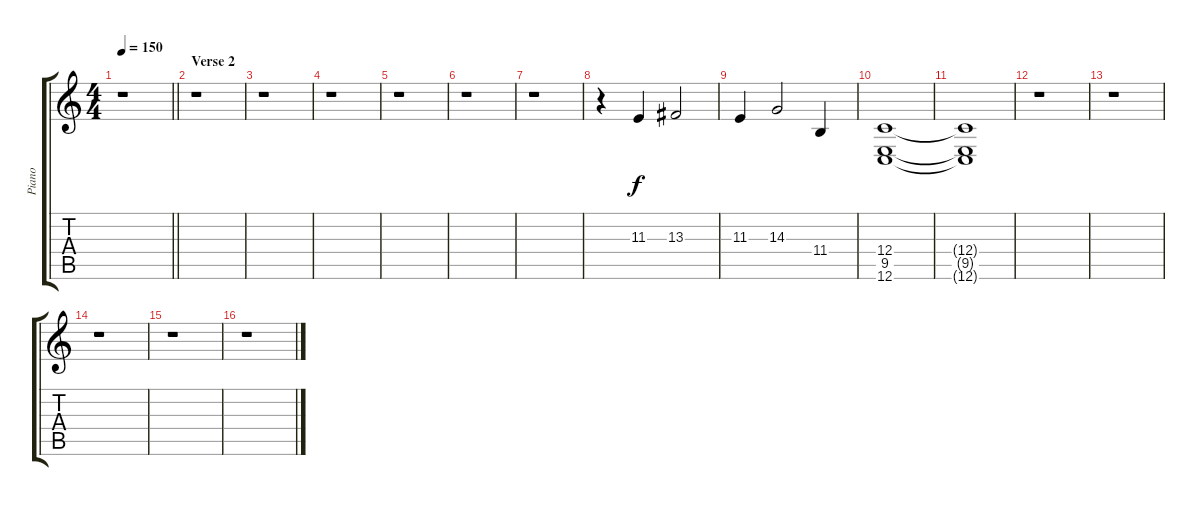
\track ("Piano" "Piano") {instrument brightacousticpiano}
\staff {score tabs}
\tuning (D4 A3 F3 C3 G2 C2) {hide}
\ts (4 4)
\tempo 150
\clef g2
\barLineRight lightlight
\ks c
r.1{dy f} |
\section ("" "Verse 2")
r.1 |
r.1 |
r.1 |
r.1 |
r.1 |
r.1 |
r.4 11.3.4 13.3.2 |
11.3.4 14.3.2 11.4.4 |
(12.4 9.5 12.6).1 |
(12.4{t} 9.5{t} 12.6{t}).1 |
r.1 |
r.1 |
r.1 |
r.1 |
r.1
